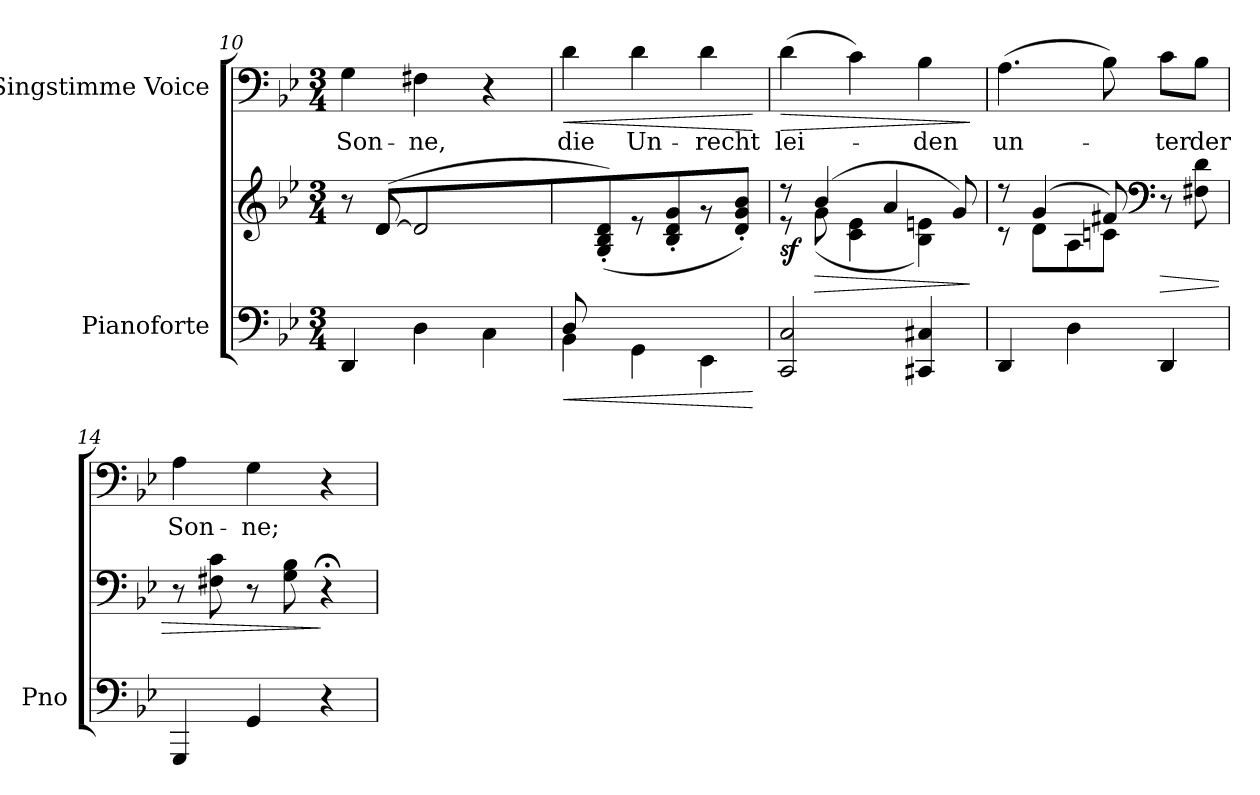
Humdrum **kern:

**kern	**kern	**dynam	**kern	**text	**dynam
*part2	*part2	*part2	*part1	*part1	*part1
*staff3	*staff2	*staff2/3	*staff1	*staff1	*staff1
*I"Pianoforte	*	*	*I"Singstimme Voice	*	*
*I'Pno	*	*	*	*	*
*clefF4	*clefG2	*	*clefF4	*	*
*k[b-e-]	*k[b-e-]	*	*k[b-e-]	*	*
*M3/4	*M3/4	*	*M3/4	*	*
=10	=10	=10	=10	=10	=10
*^	*^	*	*	*	*
!	!	!	!	!	!	!LO:LY:b	!
4ryy	4DD/	8r	8ryy	.	4G\	Son-	.
.	.	(>[8d/	8d\L	.	.	.	.
!	!	!	!	!	!	!LO:LY:b	!
8A/	4D\	2d/]	2ryy	.	4F#X\	-ne,	.
8G/	.	.	.	.	.	.	.
8A/	4C\	.	.	.	4r	.	.
8F#X/J)	.	.	.	.	.	.	.
*	*	*v	*v	*	*	*	*
=11	=11	=11	=11	=11	=11	=11
!	!	!	!LO:HP:b=2	!	!LO:LY:b	!LO:HP:b
(>8D/L	4BB-\	8ryy	<	4d\	die	<
2ryy	.	(>8G/' 8B-/' 8d/')	.	.	.	.
!	!	!	!	!	!LO:LY:b	!
.	4GG\	8re	.	4d\	Un-	.
.	.	8B-/' 8d/' 8g/'	.	.	.	.
!	!	!	!	!	!LO:LY:b	!
.	4EE-\	8rg	.	4d\	-recht	.
8ryy	.	8d/' 8g/' 8b-/'J)	.	.	.	.
*v	*v	*	*	*	*	*
.	.	[	.	.	[
!!LO:LB:g=z
=12	=12	=12	=12	=12	=12
*	*^	*	*	*	*
!	!	!	!LO:DY:b	!	!LO:LY:b	!LO:HP:b
2CC/ 2C/	8r	8r	sf	(>4d\	lei-	>
!	!	!	!LO:HP:b	!	!	!
.	(>4b-/	(<8g\	>	.	.	.
.	.	4c\ 4e-\	.	4c\)	.	.
.	4a/	.	.	.	.	.
!	!	!	!	!	!LO:LY:b	!
4CC#X/ 4C#X/	.	4B-\ 4en\)	.	4B-\	-den	.
.	8g/)	.	.	.	.	.
*	*v	*v	*	*	*	*
.	.	]	.	.	]
=13	=13	=13	=13	=13	=13
*	*^	*	*	*	*
!	!	!	!	!	!LO:LY:b	!
4DD/	8r	8r	.	(>4.A\	un-	.
.	(>4g/	8d\L	.	.	.	.
4D\	.	8A\	.	.	.	.
.	8f#X/)	8cn\J	.	8B-\)	.	.
*	*clefF4	*	*	*	*	*
!	!	!	!LO:HP:b	!	!LO:LY:b	!
4DD/	8r	4ryy	>	8c\L	-ter	.
!	!	!	!	!	!LO:LY:b	!
.	8F#X\ 8d\	.	.	8B-\J	der	.
*	*v	*v	*	*	*	*
=14	=14	=14	=14	=14	=14
!	!	!	!	!LO:LY:b	!
4GGG/	8r	.	4A\	Son-	.
.	8F#X\ 8c\	.	.	.	.
!	!	!	!	!LO:LY:b	!
4GG/	8r	.	4G\	-ne;	.
.	8G\ 8B-\	.	.	.	.
4r	4r;<	]	4r	.	.
=	=	=	=	=	=
*-	*-	*-	*-	*-	*-
